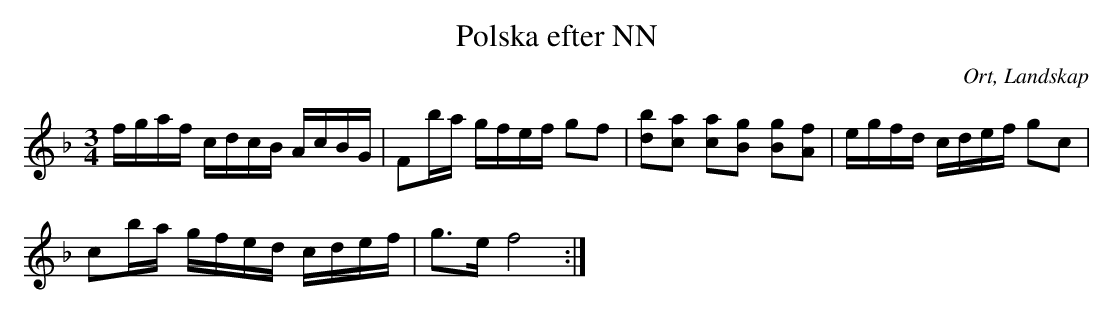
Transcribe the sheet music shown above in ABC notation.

X:1
T:Polska efter NN
O:Ort, Landskap
M:3/4
L:1/16
K:F
fgaf cdcB AcBG|F2ba gfef g2f2|[d2b2][c2a2] [c2a2][B2g2] [B2g2][A2f2] |egfd cdef g2c2|
c2ba gfed cdef|g2>e2 f8:|
